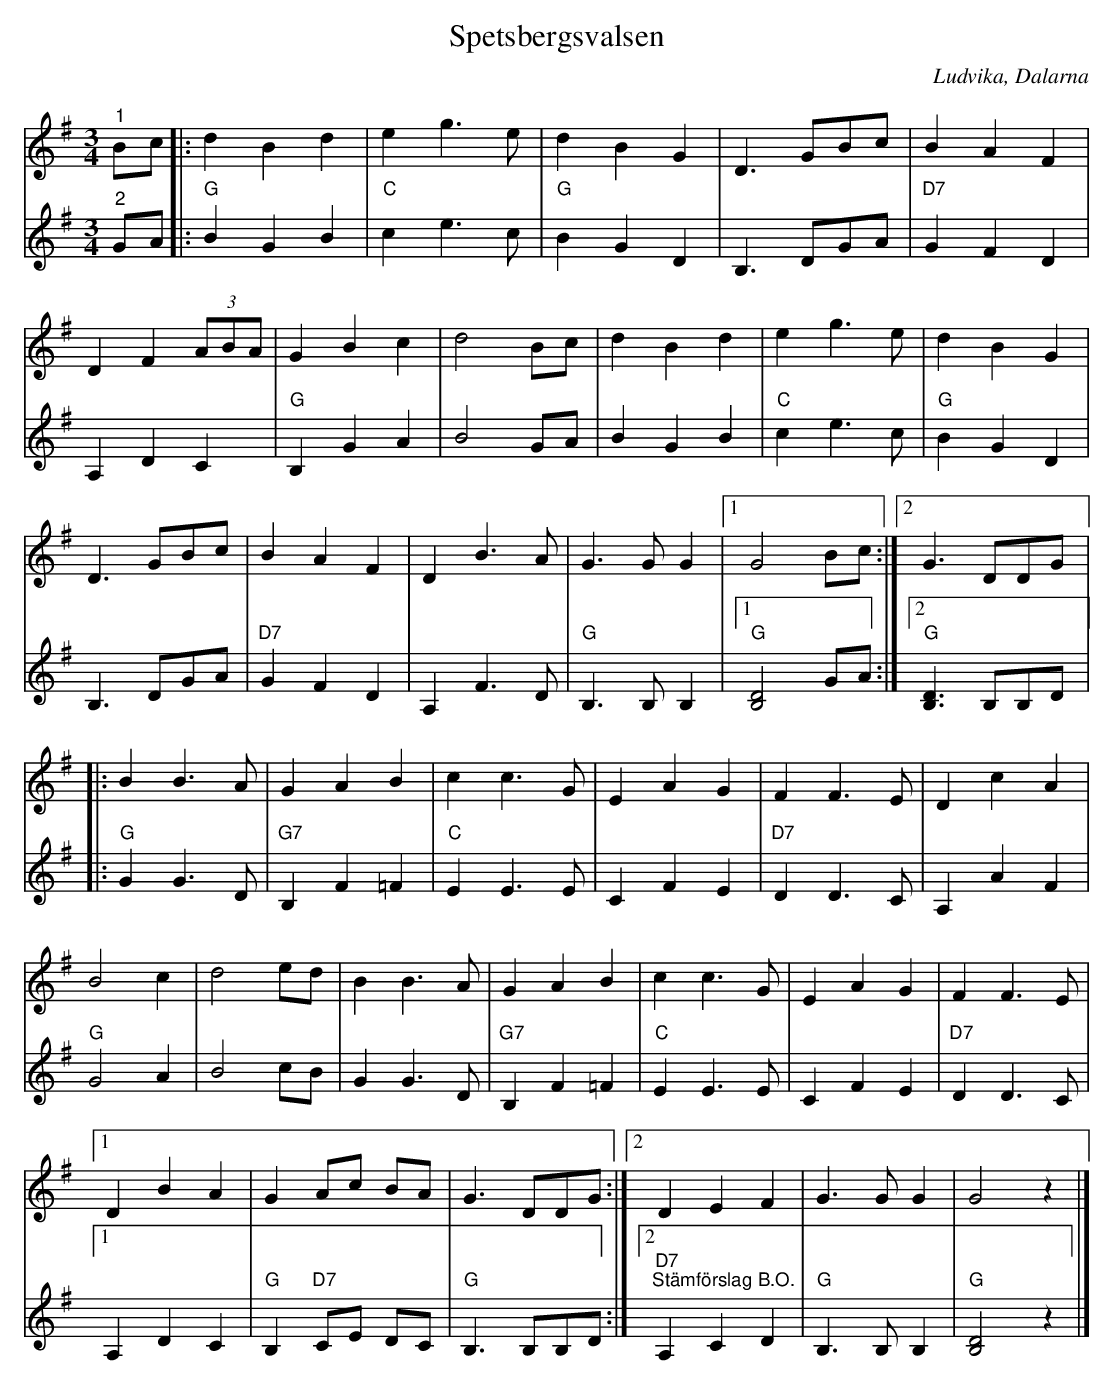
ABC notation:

X:1
T:Spetsbergsvalsen
O:Ludvika, Dalarna
L:1/8
M:3/4
K:G
V:1
"^1" Bc |: d2 B2 d2 | e2 g3 e | d2 B2 G2 | D3 GBc | B2 A2 F2 |
D2 F2 (3ABA | G2 B2 c2 | d4 Bc | d2 B2 d2 | e2 g3 e | d2 B2 G2 |
D3 GBc | B2 A2 F2 | D2 B3 A | G3 G G2 |1 G4 Bc :|2 G3 DDG |:
B2 B3 A | G2 A2 B2 | c2 c3 G | E2 A2 G2 | F2 F3 E | D2 c2 A2 |
B4 c2 | d4 ed | B2 B3 A | G2 A2 B2 | c2 c3 G | E2 A2 G2 | F2 F3 E |1
D2 B2 A2 | G2 Ac BA | G3 DDG :|2 D2 E2 F2 | G3 G G2 | G4 z2 |]
V:2
"^2" GA |:"G" B2 G2 B2 |"C" c2 e3 c |"G" B2 G2 D2 | B,3 DGA |"D7" G2 F2 D2 |
A,2 D2 C2 | "G" B,2 G2 A2 | B4 GA | B2 G2 B2 |"C" c2 e3 c |"G" B2 G2 D2 | B,3 DGA |
"D7" G2 F2 D2 | A,2 F3 D |"G" B,3 B, B,2 |1"G" [B,D]4 GA :|2"G" [B,D]3 B,B,D |:
"G" G2 G3 D |"G7" B,2 F2 =F2 | "C" E2 E3 E | C2 F2 E2 |"D7" D2 D3 C | A,2 A2 F2 |
"G" G4 A2 | B4 cB | G2 G3 D | "G7" B,2 F2 =F2 |"C" E2 E3 E | C2 F2 E2 |"D7" D2 D3 C |1
A,2 D2 C2 |"G" B,2"D7" CE DC | "G" B,3 B,B,D :|2"D7" "^Stämförslag B.O." A,2 C2 D2 |"G" B,3 B, B,2 |"G" [B,D]4 z2 |]
